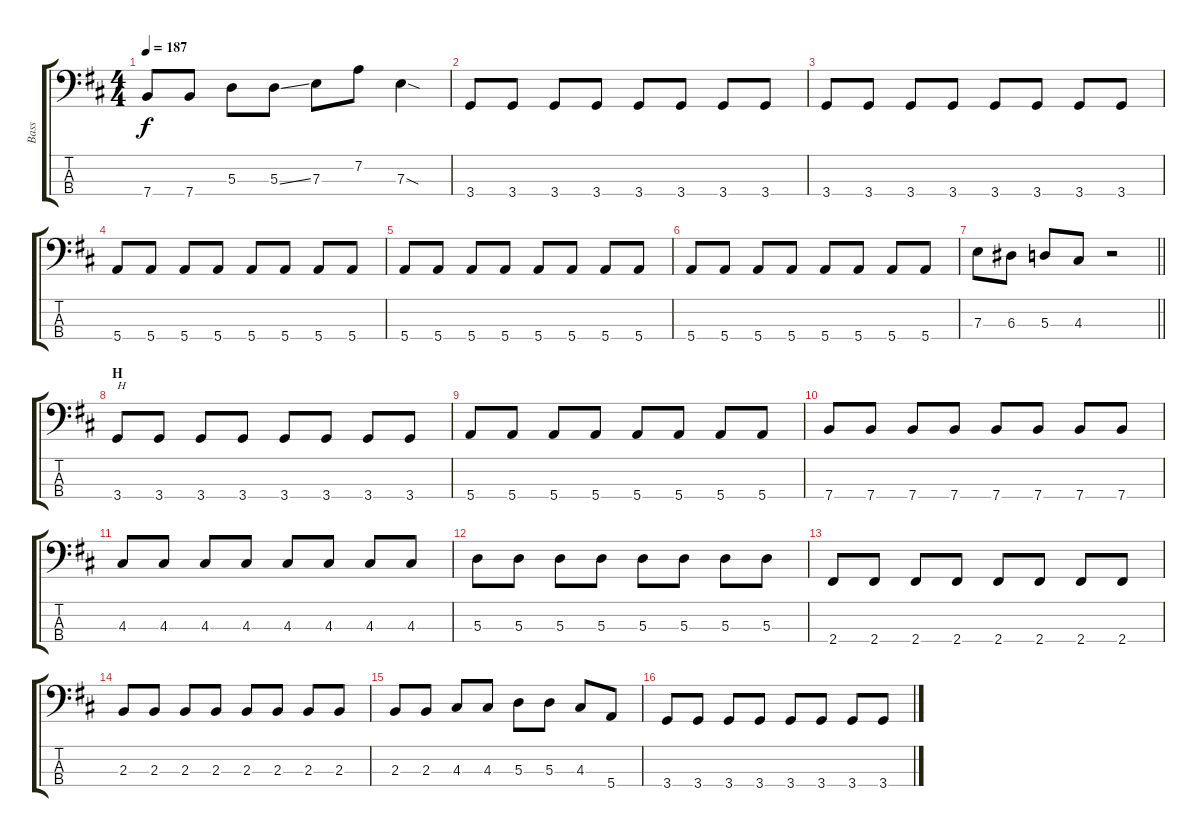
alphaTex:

\track ("Bass" "Bass") {instrument overdrivenguitar}
\staff {score tabs}
\tuning (G2 D2 A1 E1) {hide}
\ts (4 4)
\tempo 187
\clef f4
\ks d
7.4.8{dy f} 7.4.8 5.3.8 5.3{ss}.8 7.3.8 7.2.8 7.3{sod}.4 |
3.4.8 3.4.8 3.4.8 3.4.8 3.4.8 3.4.8 3.4.8 3.4.8 |
3.4.8 3.4.8 3.4.8 3.4.8 3.4.8 3.4.8 3.4.8 3.4.8 |
5.4.8 5.4.8 5.4.8 5.4.8 5.4.8 5.4.8 5.4.8 5.4.8 |
5.4.8 5.4.8 5.4.8 5.4.8 5.4.8 5.4.8 5.4.8 5.4.8 |
5.4.8 5.4.8 5.4.8 5.4.8 5.4.8 5.4.8 5.4.8 5.4.8 |
\barLineRight lightlight
7.3.8 6.3.8 5.3.8 4.3.8 r.2 |
\section ("" "H")
3.4.8{txt "H"} 3.4.8 3.4.8 3.4.8 3.4.8 3.4.8 3.4.8 3.4.8 |
5.4.8 5.4.8 5.4.8 5.4.8 5.4.8 5.4.8 5.4.8 5.4.8 |
7.4.8 7.4.8 7.4.8 7.4.8 7.4.8 7.4.8 7.4.8 7.4.8 |
4.3.8 4.3.8 4.3.8 4.3.8 4.3.8 4.3.8 4.3.8 4.3.8 |
5.3.8 5.3.8 5.3.8 5.3.8 5.3.8 5.3.8 5.3.8 5.3.8 |
2.4.8 2.4.8 2.4.8 2.4.8 2.4.8 2.4.8 2.4.8 2.4.8 |
2.3.8 2.3.8 2.3.8 2.3.8 2.3.8 2.3.8 2.3.8 2.3.8 |
2.3.8 2.3.8 4.3.8 4.3.8 5.3.8 5.3.8 4.3.8 5.4.8 |
3.4.8 3.4.8 3.4.8 3.4.8 3.4.8 3.4.8 3.4.8 3.4.8
